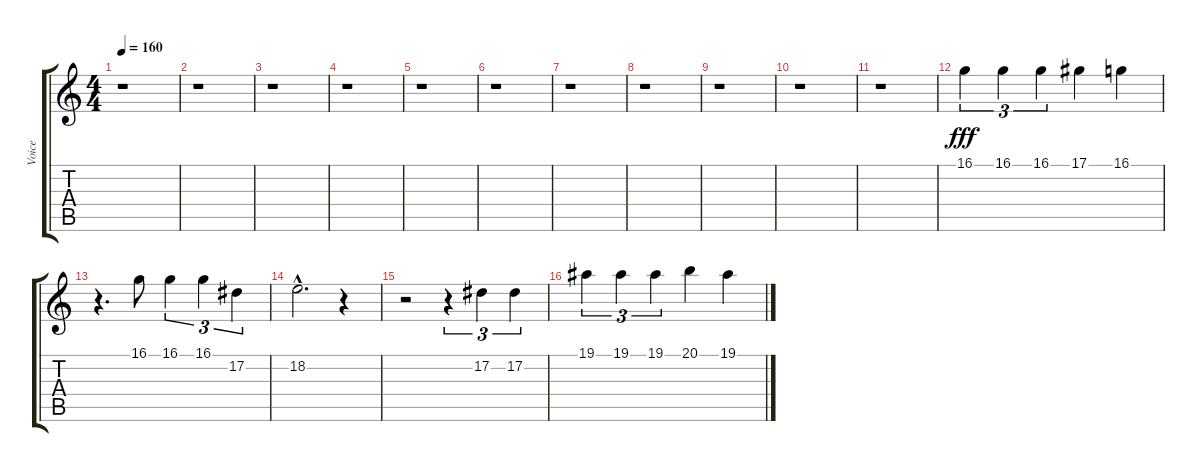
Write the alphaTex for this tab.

\track ("Voice" "Voice") {instrument synthvoice}
\staff {score tabs}
\tuning (Eb4 Bb3 Gb3 Db3 Ab2 Eb2) {hide}
\ts (4 4)
\tempo 160
\clef g2
\ks c
r.1{dy fff instrument synthvoice} |
r.1 |
r.1 |
r.1 |
r.1 |
r.1 |
r.1 |
r.1 |
r.1 |
r.1 |
r.1 |
16.1.4{tu (3 2)} 16.1.4{tu (3 2)} 16.1.4{tu (3 2)} 17.1.4 16.1.4 |
r.4{d} 16.1.8 16.1.4{tu (3 2)} 16.1.4{tu (3 2)} 17.2.4{tu (3 2)} |
18.2{hac}.2{d} r.4 |
r.2 r.4{tu (3 2)} 17.2.4{tu (3 2)} 17.2.4{tu (3 2)} |
19.1.4{tu (3 2)} 19.1.4{tu (3 2)} 19.1.4{tu (3 2)} 20.1.4 19.1.4
